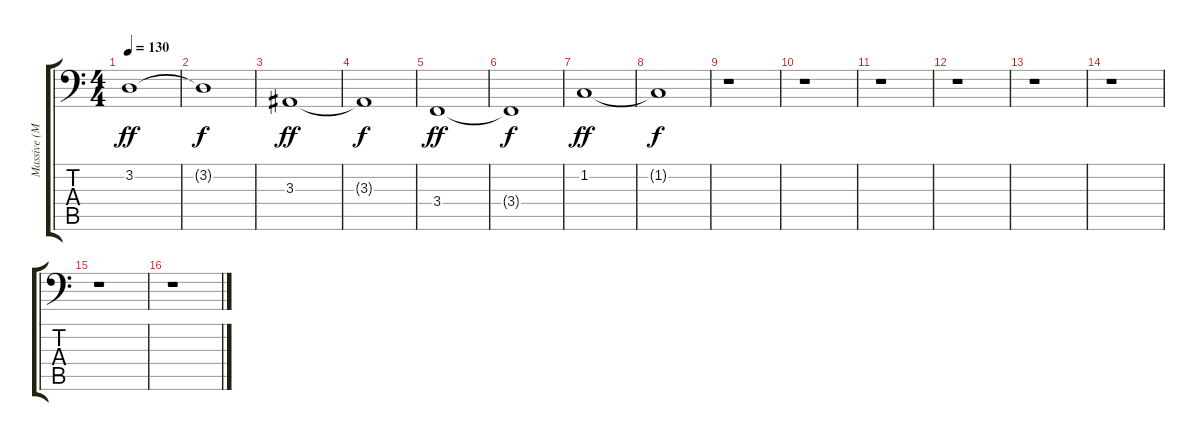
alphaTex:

\track ("Massive (MIDI)" "Massive (M") {instrument synthbass2}
\staff {score tabs}
\tuning (E2 B1 G1 D1 A0 E0) {hide}
\ts (4 4)
\tempo 130
\clef f4
\ks c
3.2.1{dy ff} |
3.2{t}.1{dy f} |
3.3.1{dy ff} |
3.3{t}.1{dy f} |
3.4.1{dy ff} |
3.4{t}.1{dy f} |
1.2.1{dy ff} |
1.2{t}.1{dy f} |
r.1 |
r.1 |
r.1 |
r.1 |
r.1 |
r.1 |
r.1 |
r.1
